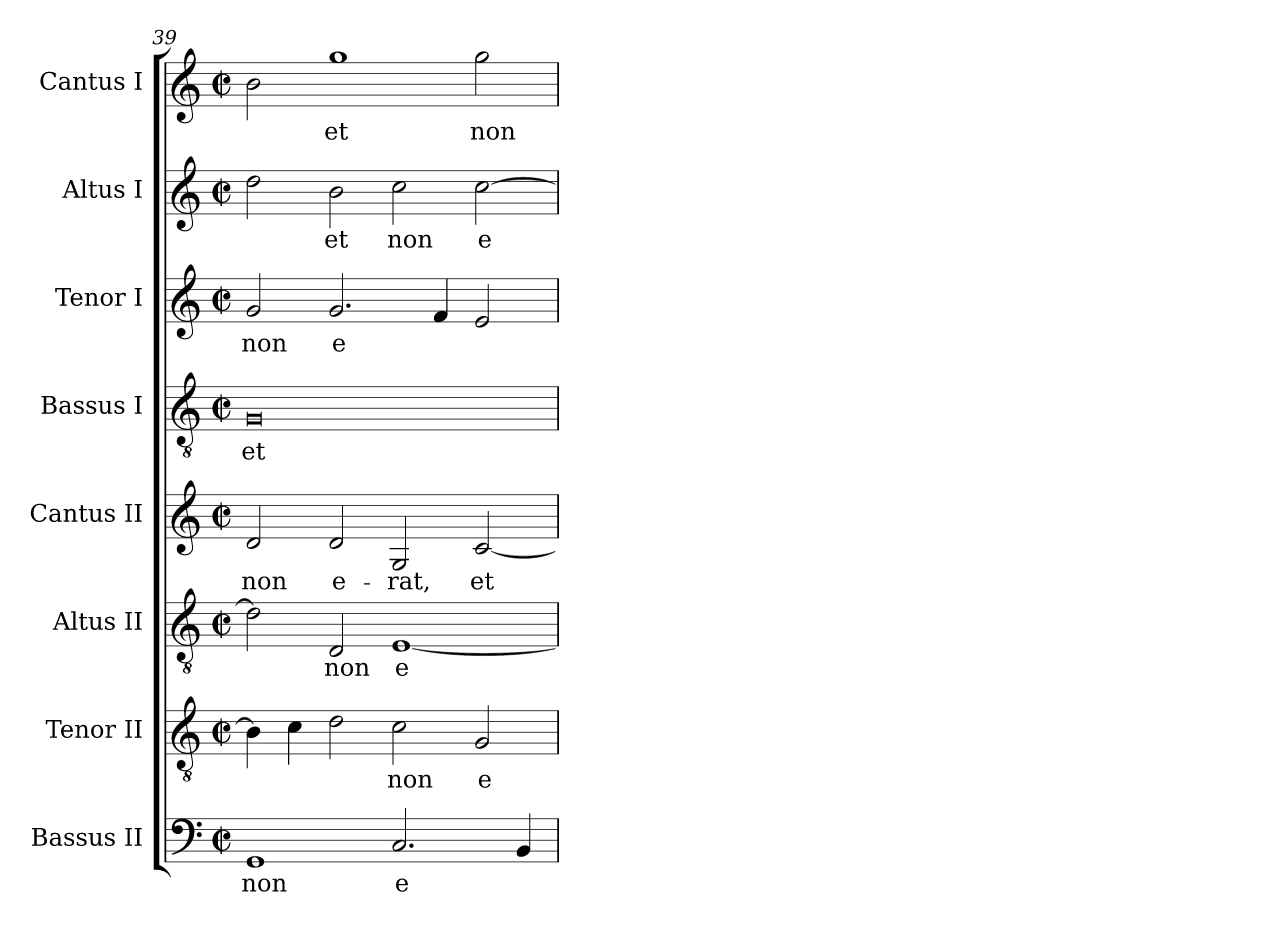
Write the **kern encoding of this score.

**kern	**text	**kern	**text	**kern	**text	**kern	**text	**kern	**text	**kern	**text	**kern	**text	**kern	**text
*part8	*part8	*part7	*part7	*part6	*part6	*part5	*part5	*part4	*part4	*part3	*part3	*part2	*part2	*part1	*part1
*staff8	*staff8	*staff7	*staff7	*staff6	*staff6	*staff5	*staff5	*staff4	*staff4	*staff3	*staff3	*staff2	*staff2	*staff1	*staff1
*I"Bassus II	*	*I"Tenor II	*	*I"Altus II	*	*I"Cantus II	*	*I"Bassus I	*	*I"Tenor I	*	*I"Altus I	*	*I"Cantus I	*
*clefF4	*	*clefGv2	*	*clefGv2	*	*clefG2	*	*clefGv2	*	*clefG2	*	*clefG2	*	*clefG2	*
*k[]	*	*k[]	*	*k[]	*	*k[]	*	*k[]	*	*k[]	*	*k[]	*	*k[]	*
*C:	*	*C:	*	*C:	*	*C:	*	*C:	*	*C:	*	*C:	*	*C:	*
*M2/2	*	*M2/2	*	*M2/2	*	*M2/2	*	*M2/2	*	*M2/2	*	*M2/2	*	*M2/2	*
*met(c|)	*	*met(c|)	*	*met(c|)	*	*met(c|)	*	*met(c|)	*	*met(c|)	*	*met(c|)	*	*met(c|)	*
=39	=39	=39	=39	=39	=39	=39	=39	=39	=39	=39	=39	=39	=39	=39	=39
!	!LO:LY:b:cj	!	!LO:LY:b:cj	!	!LO:LY:b:cj	!	!LO:LY:b:cj	!	!LO:LY:b:cj	!	!LO:LY:b:cj	!	!LO:LY:b:cj	!	!LO:LY:b:cj
1GG	non	4B\]	.	2d\]	.	2d/	non	0G	et	2g/	non	2dd\	.	2b\	.
!	!	!	!LO:LY:b:cj	!	!	!	!	!	!	!	!	!	!	!	!
.	.	4c\	.	.	.	.	.	.	.	.	.	.	.	.	.
!	!	!	!LO:LY:b:cj	!	!LO:LY:b:cj	!	!LO:LY:b:cj	!	!	!	!LO:LY:b:cj	!	!LO:LY:b:cj	!	!LO:LY:b:cj
.	.	2d\	.	2D/	non	2d/	e-	.	.	2.g/	e-	2b\	et	1gg	et
!	!LO:LY:b:cj	!	!LO:LY:b:cj	!	!LO:LY:b:cj	!	!LO:LY:b:cj	!	!	!	!	!	!LO:LY:b:cj	!	!
2.C/	e	2c\	non	[<1E	e	2G/	-rat,	.	.	.	.	2cc\	non	.	.
!	!	!	!	!	!	!	!	!	!	!	!LO:LY:b:cj	!	!	!	!
.	.	.	.	.	.	.	.	.	.	4f/	--	.	.	.	.
!	!	!	!LO:LY:b:cj	!	!	!	!LO:LY:b:cj	!	!	!	!LO:LY:b:cj	!	!LO:LY:b:cj	!	!LO:LY:b:cj
.	.	2G/	e	.	.	[<2c/	et	.	.	2e/	--	[>2cc\	e-	2gg\	non
!	!LO:LY:b:cj	!	!	!	!	!	!	!	!	!	!	!	!	!	!
4BB/	.	.	.	.	.	.	.	.	.	.	.	.	.	.	.
=	=	=	=	=	=	=	=	=	=	=	=	=	=	=	=
*-	*-	*-	*-	*-	*-	*-	*-	*-	*-	*-	*-	*-	*-	*-	*-
